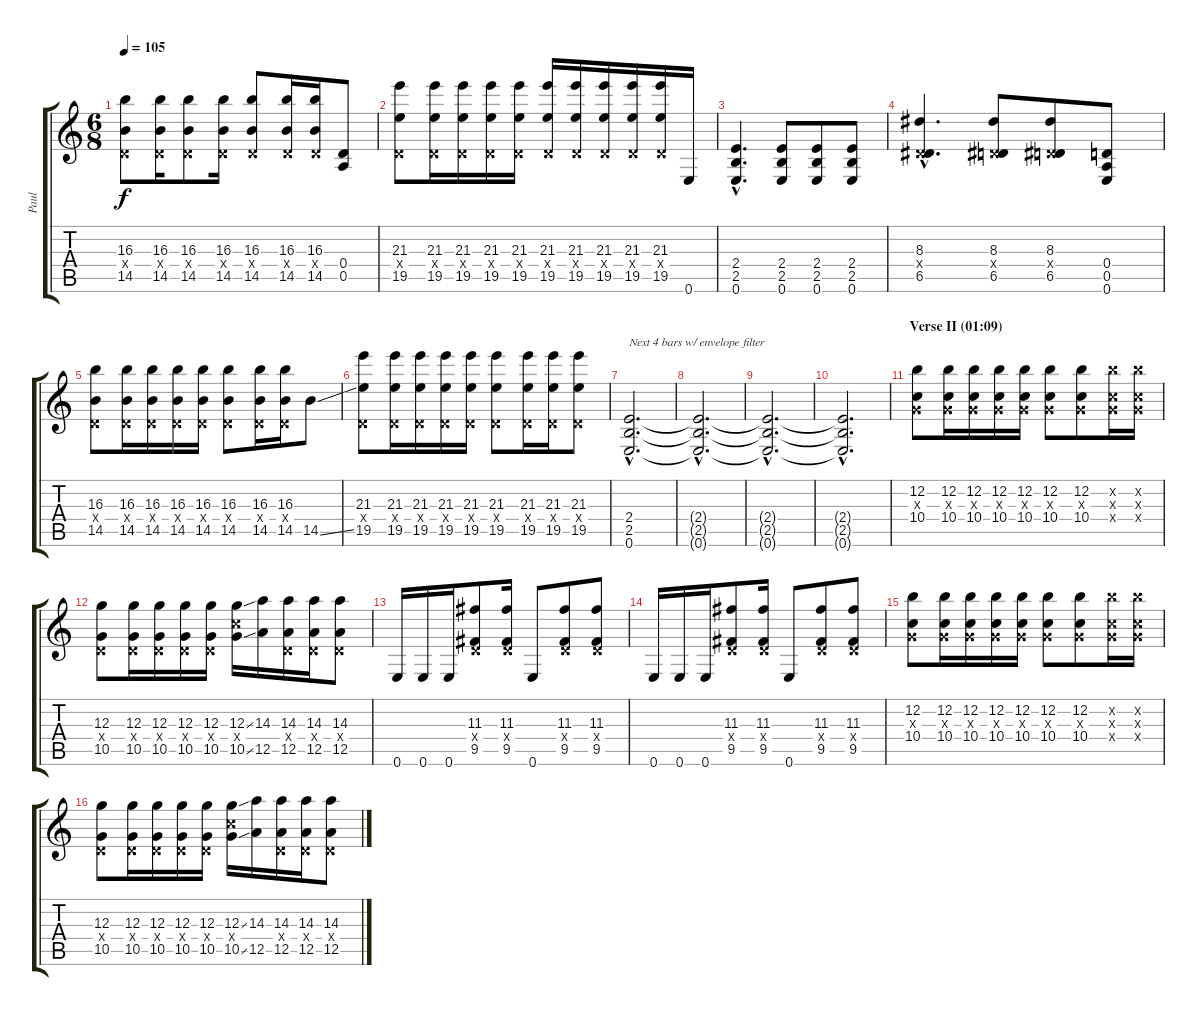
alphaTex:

\track ("Paul" "Paul") {instrument overdrivenguitar}
\staff {score tabs}
\tuning (E4 B3 G3 D3 A2 E2) {hide}
\ts (6 8)
\tempo 105
\clef g2
\ks c
(16.3 0.4{x} 14.5).8{dy f} (16.3 0.4{x} 14.5).16 (16.3 0.4{x} 14.5).8 (16.3 0.4{x} 14.5).16 (16.3 0.4{x} 14.5).8 (16.3 0.4{x} 14.5).16 (16.3 0.4{x} 14.5).16 (0.4 0.5).8 |
(21.3 0.4{x} 19.5).8 (21.3 0.4{x} 19.5).16 (21.3 0.4{x} 19.5).16 (21.3 0.4{x} 19.5).16 (21.3 0.4{x} 19.5).16 (21.3 0.4{x} 19.5).16 (21.3 0.4{x} 19.5).16 (21.3 0.4{x} 19.5).16 (21.3 0.4{x} 19.5).16 (21.3 0.4{x} 19.5).16 0.6.16 |
(2.4{hac} 2.5{hac} 0.6{hac}).4{d} (2.4 2.5 0.6).8 (2.4 2.5 0.6).8 (2.4 2.5 0.6).8 |
(8.3{hac} 0.4{hac x} 6.5{hac}).4{d} (8.3 0.4{x} 6.5).8 (8.3 0.4{x} 6.5).8 (0.4 0.5 0.6).8 |
(16.3 0.4{x} 14.5).8 (16.3 0.4{x} 14.5).16 (16.3 0.4{x} 14.5).16 (16.3 0.4{x} 14.5).16 (16.3 0.4{x} 14.5).16 (16.3 0.4{x} 14.5).8 (16.3 0.4{x} 14.5).16 (16.3 0.4{x} 14.5).16 14.5{ss}.8 |
(21.3 0.4{x} 19.5).8 (21.3 0.4{x} 19.5).16 (21.3 0.4{x} 19.5).16 (21.3 0.4{x} 19.5).16 (21.3 0.4{x} 19.5).16 (21.3 0.4{x} 19.5).8 (21.3 0.4{x} 19.5).16 (21.3 0.4{x} 19.5).16 (21.3 0.4{x} 19.5).8 |
(2.4{hac} 2.5{hac} 0.6{hac}).2{d txt "Next 4 bars w/ envelope filter"} |
(2.4{hac t} 2.5{hac t} 0.6{hac t}).2{d} |
(2.4{hac t} 2.5{hac t} 0.6{hac t}).2{d} |
(2.4{hac t} 2.5{hac t} 0.6{hac t}).2{d} |
\section ("" "Verse II (01:09)")
(12.2 0.3{x} 10.4).8 (12.2 0.3{x} 10.4).16 (12.2 0.3{x} 10.4).16 (12.2 0.3{x} 10.4).16 (12.2 0.3{x} 10.4).16 (12.2 0.3{x} 10.4).8 (12.2 0.3{x} 10.4).8 (12.2{x} 0.3{x} 10.4{x}).16 (12.2{x} 0.3{x} 10.4{x}).16 |
(12.3 0.4{x} 10.5).8 (12.3 0.4{x} 10.5).16 (12.3 0.4{x} 10.5).16 (12.3 0.4{x} 10.5).16 (12.3 0.4{x} 10.5).16 (12.3{ss} 10.4{x} 10.5{ss}).16 (14.3 12.5).16 (14.3 0.4{x} 12.5).16 (14.3 0.4{x} 12.5).16 (14.3 0.4{x} 12.5).8 |
0.6.16 0.6.16 0.6.16 (11.3 0.4{x} 9.5).8 (11.3 0.4{x} 9.5).16 0.6.8 (11.3 0.4{x} 9.5).8 (11.3 0.4{x} 9.5).8 |
0.6.16 0.6.16 0.6.16 (11.3 0.4{x} 9.5).8 (11.3 0.4{x} 9.5).16 0.6.8 (11.3 0.4{x} 9.5).8 (11.3 0.4{x} 9.5).8 |
(12.2 0.3{x} 10.4).8 (12.2 0.3{x} 10.4).16 (12.2 0.3{x} 10.4).16 (12.2 0.3{x} 10.4).16 (12.2 0.3{x} 10.4).16 (12.2 0.3{x} 10.4).8 (12.2 0.3{x} 10.4).8 (12.2{x} 0.3{x} 10.4{x}).16 (12.2{x} 0.3{x} 10.4{x}).16 |
(12.3 0.4{x} 10.5).8 (12.3 0.4{x} 10.5).16 (12.3 0.4{x} 10.5).16 (12.3 0.4{x} 10.5).16 (12.3 0.4{x} 10.5).16 (12.3{ss} 10.4{x} 10.5{ss}).16 (14.3 12.5).16 (14.3 0.4{x} 12.5).16 (14.3 0.4{x} 12.5).16 (14.3 0.4{x} 12.5).8
